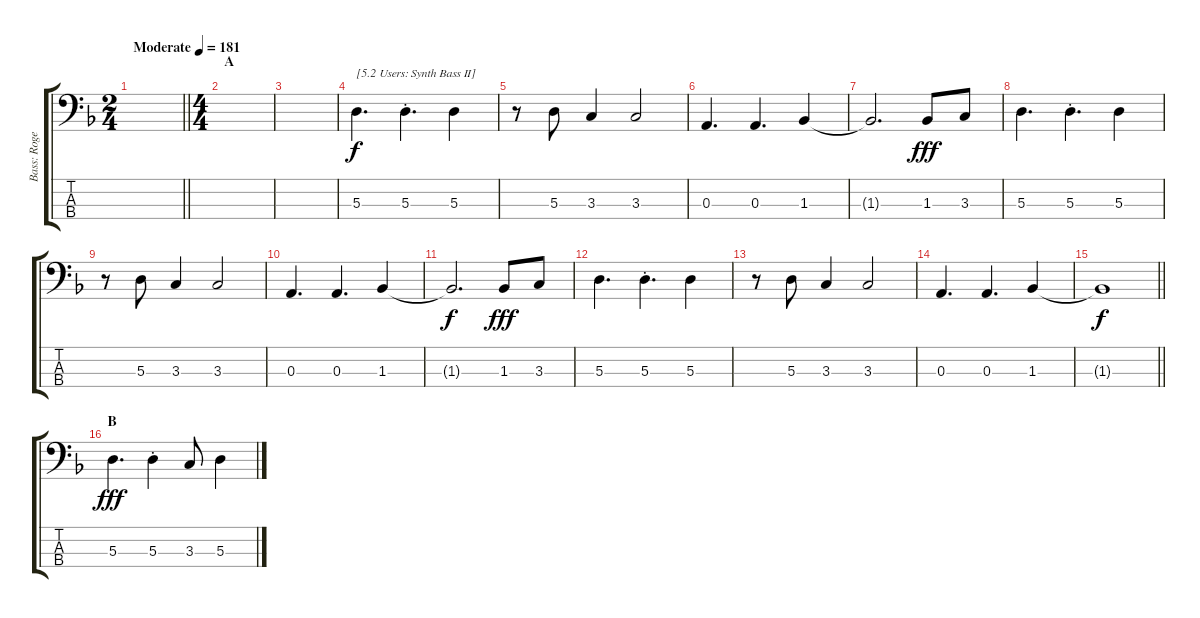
\track ("Bass: Roger" "Bass: Roge") {instrument synthbass2}
\staff {score tabs}
\tuning (G2 D2 A1 E1) {hide}
\ts (2 4)
\tempo (181 "Moderate")
\clef f4
\barLineRight lightlight
\ks f
|
\ts (4 4)
\section ("" "A")
|
|
5.3.4{d txt "[5.2 Users: Synth Bass II]"} 5.3{st}.4{d} 5.3.4 |
r.8 5.3.8 3.3.4 3.3.2 |
0.3.4{d} 0.3.4{d} 1.3.4 |
1.3{t}.2{d dy f} 1.3.8{dy fff} 3.3.8 |
5.3.4{d} 5.3{st}.4{d} 5.3.4 |
r.8 5.3.8 3.3.4 3.3.2 |
0.3.4{d} 0.3.4{d} 1.3.4 |
1.3{t}.2{d dy f} 1.3.8{dy fff} 3.3.8 |
5.3.4{d} 5.3{st}.4{d} 5.3.4 |
r.8 5.3.8 3.3.4 3.3.2 |
0.3.4{d} 0.3.4{d} 1.3.4 |
\barLineRight lightlight
1.3{t}.1{dy f} |
\section ("" "B")
5.3.4{d dy fff} 5.3{st}.4 3.3.8 5.3.4
